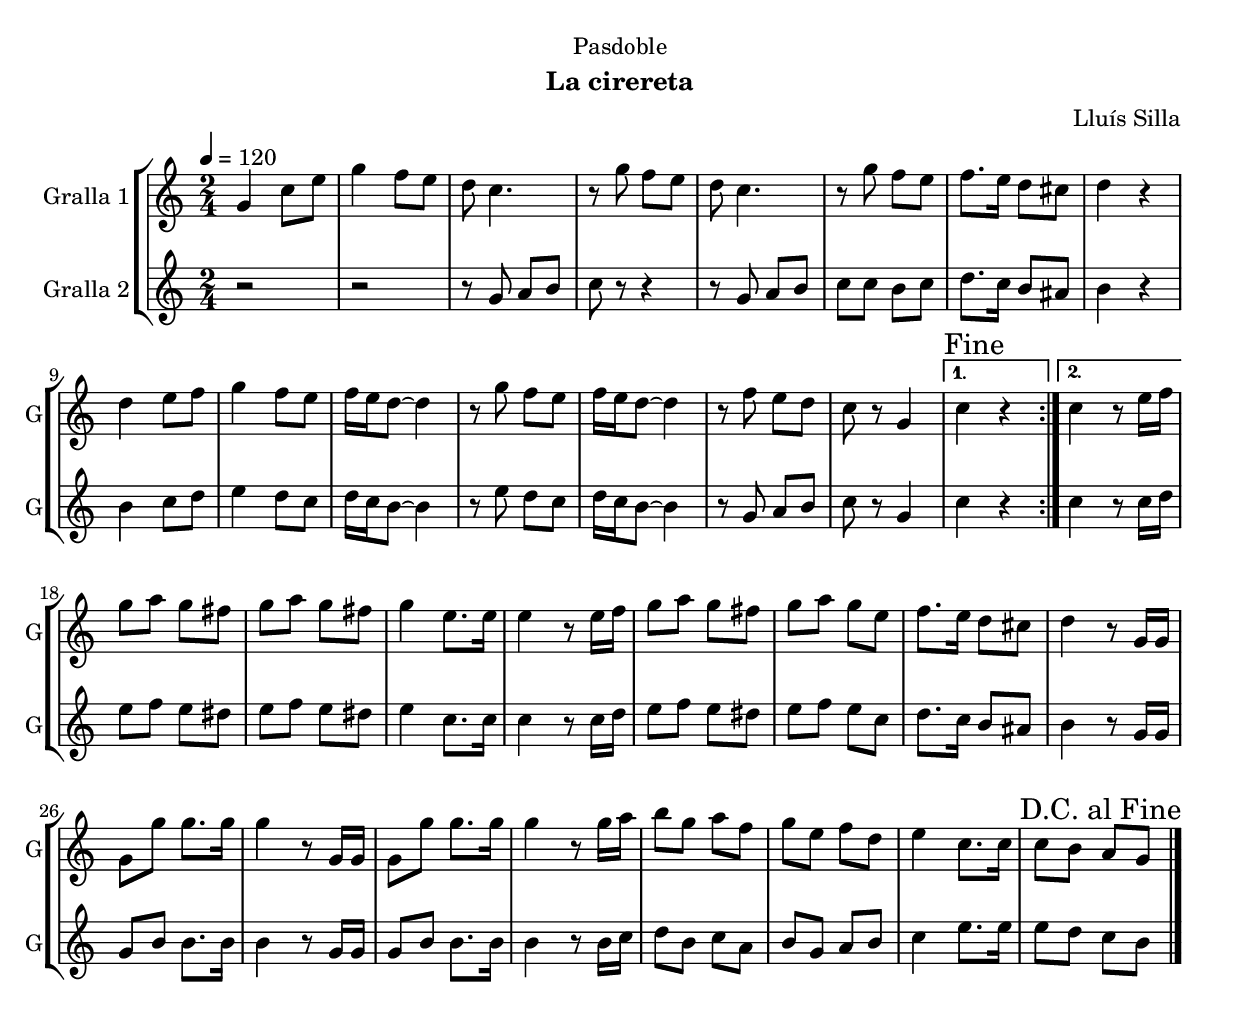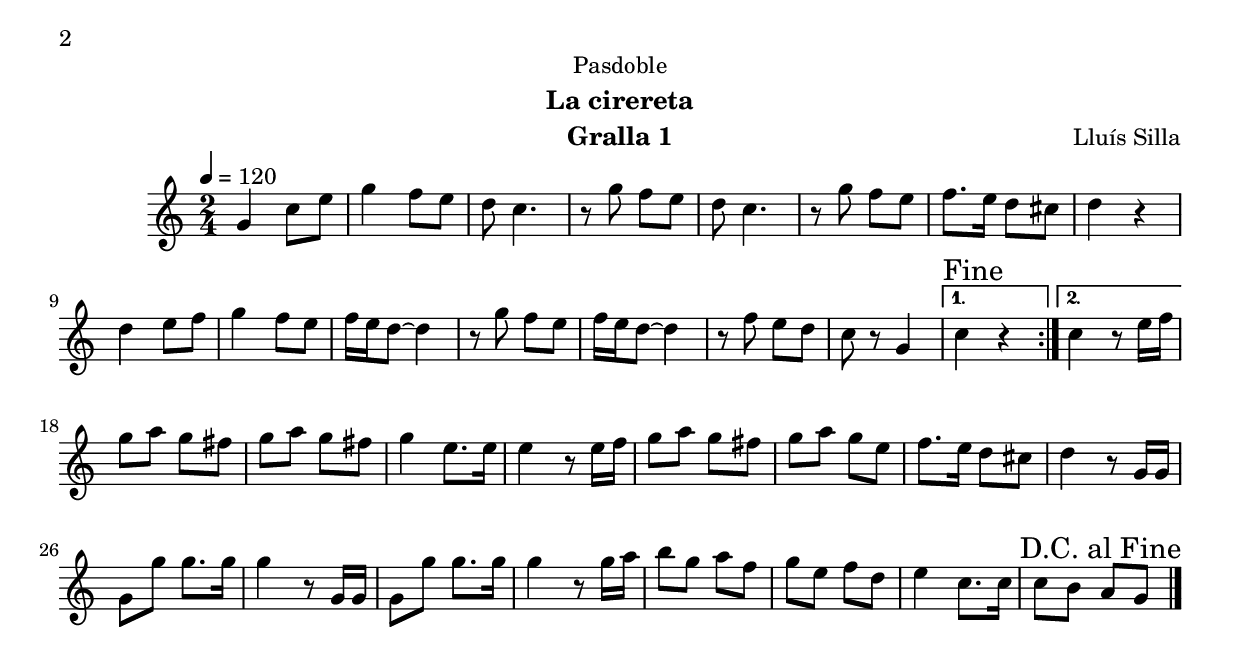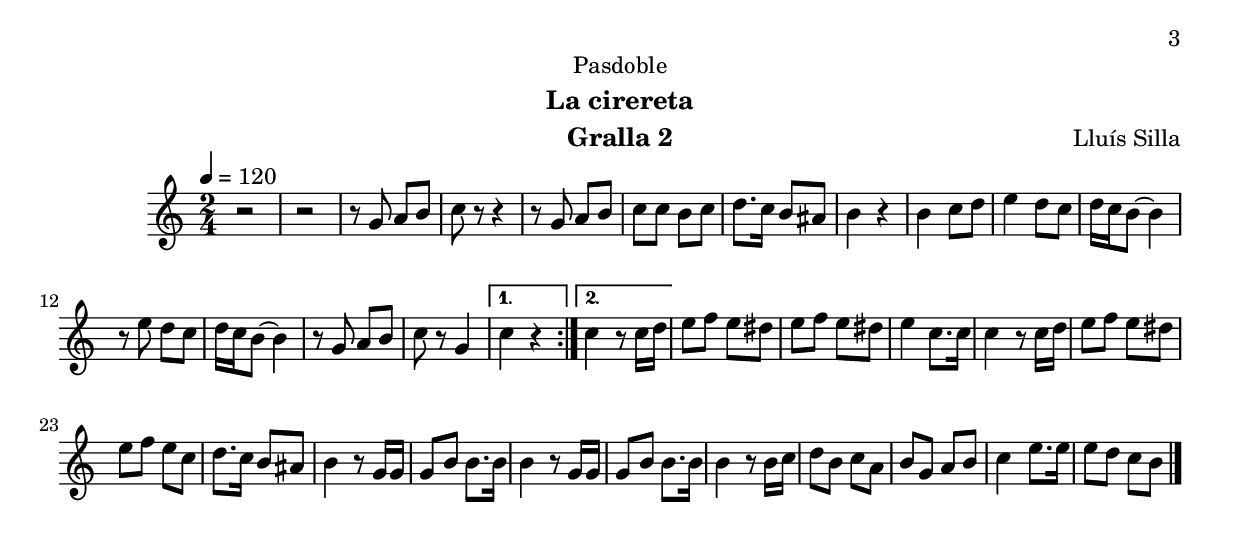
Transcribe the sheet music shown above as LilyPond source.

\version "2.22.1"

\header {
  dedication="Pasdoble"
  title=""
  subtitle="La cirereta"
  subsubtitle=""
  poet=""
  meter=""
  piece=""
  composer="Lluís Silla"
  arranger=""
  opus=""
  instrument=""
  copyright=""
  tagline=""
}

liniaroAa =
\relative g'
{
  \tempo 4=120
  \clef treble
  \key c \major
  \time 2/4
  \repeat volta 2 { g4 c8 e  |
  g4 f8 e  |
  d8 c4.  |
  r8 g' f e  |
  %05
  d8 c4.  |
  r8 g' f e  |
  f8. e16 d8 cis  |
  d4 r  |
  d4 e8 f  |
  %10
  g4 f8 e  |
  f16 e d8 ~ d4  |
  r8 g f e  |
  f16 e d8 ~ d4  |
  r8 f e d  |
  %15
  c8 r g4 }
  \alternative { { \mark "Fine" c4 r }
  { c4 r8 e16 f } }
  g8 a g fis  |
  g8 a g fis  |
  %20
  g4 e8. e16  |
  e4 r8 e16 f  |
  g8 a g fis  |
  g8 a g e  |
  f8. e16 d8 cis  |
  %25
  d4 r8 g,16 g  |
  g8 g' g8. g16  |
  g4 r8 g,16 g  |
  g8 g' g8. g16  |
  g4 r8 g16 a  |
  %30
  b8 g a f  |
  g8 e f d  |
  e4 c8. c16  |
  \mark "D.C. al Fine" c8 b a g  \bar "|."
}

liniaroAb =
\relative g'
{
  \tempo 4=120
  \clef treble
  \key c \major
  \time 2/4
  \repeat volta 2 { r2  |
  r2  |
  r8 g a b  |
  c8 r r4  |
  %05
  r8 g a b  |
  c8 c b c  |
  d8. c16 b8 ais  |
  b4 r  |
  b4 c8 d  |
  %10
  e4 d8 c  |
  d16 c b8 ~ b4  |
  r8 e d c  |
  d16 c b8 ~ b4  |
  r8 g a b  |
  %15
  c8 r g4 }
  \alternative { { c4 r }
  { c4 r8 c16 d } }
  e8 f e dis  |
  e8 f e dis  |
  %20
  e4 c8. c16  |
  c4 r8 c16 d  |
  e8 f e dis  |
  e8 f e c  |
  d8. c16 b8 ais  |
  %25
  b4 r8 g16 g  |
  g8 b b8. b16  |
  b4 r8 g16 g  |
  g8 b b8. b16  |
  b4 r8 b16 c  |
  %30
  d8 b c a  |
  b8 g a b  |
  c4 e8. e16  |
  e8 d c b  \bar "|."
}

\bookpart {
  \score {
    \new StaffGroup {
      \override Score.RehearsalMark #'self-alignment-X = #LEFT
      <<
        \new Staff \with {instrumentName = #"Gralla 1" shortInstrumentName = #"G"} \liniaroAa
        \new Staff \with {instrumentName = #"Gralla 2" shortInstrumentName = #"G"} \liniaroAb
      >>
    }
    \layout {}
  }
  \score { \unfoldRepeats
    \new StaffGroup {
      \override Score.RehearsalMark #'self-alignment-X = #LEFT
      <<
        \new Staff \with {instrumentName = #"Gralla 1" shortInstrumentName = #"G"} \liniaroAa
        \new Staff \with {instrumentName = #"Gralla 2" shortInstrumentName = #"G"} \liniaroAb
      >>
    }
    \midi {
      \set Staff.midiInstrument = "oboe"
      \set DrumStaff.midiInstrument = "drums"
    }
  }
}

\bookpart {
  \header {instrument="Gralla 1"}
  \score {
    \new StaffGroup {
      \override Score.RehearsalMark #'self-alignment-X = #LEFT
      <<
        \new Staff \liniaroAa
      >>
    }
    \layout {}
  }
  \score { \unfoldRepeats
    \new StaffGroup {
      \override Score.RehearsalMark #'self-alignment-X = #LEFT
      <<
        \new Staff \liniaroAa
      >>
    }
    \midi {
      \set Staff.midiInstrument = "oboe"
      \set DrumStaff.midiInstrument = "drums"
    }
  }
}

\bookpart {
  \header {instrument="Gralla 2"}
  \score {
    \new StaffGroup {
      \override Score.RehearsalMark #'self-alignment-X = #LEFT
      <<
        \new Staff \liniaroAb
      >>
    }
    \layout {}
  }
  \score { \unfoldRepeats
    \new StaffGroup {
      \override Score.RehearsalMark #'self-alignment-X = #LEFT
      <<
        \new Staff \liniaroAb
      >>
    }
    \midi {
      \set Staff.midiInstrument = "oboe"
      \set DrumStaff.midiInstrument = "drums"
    }
  }
}

